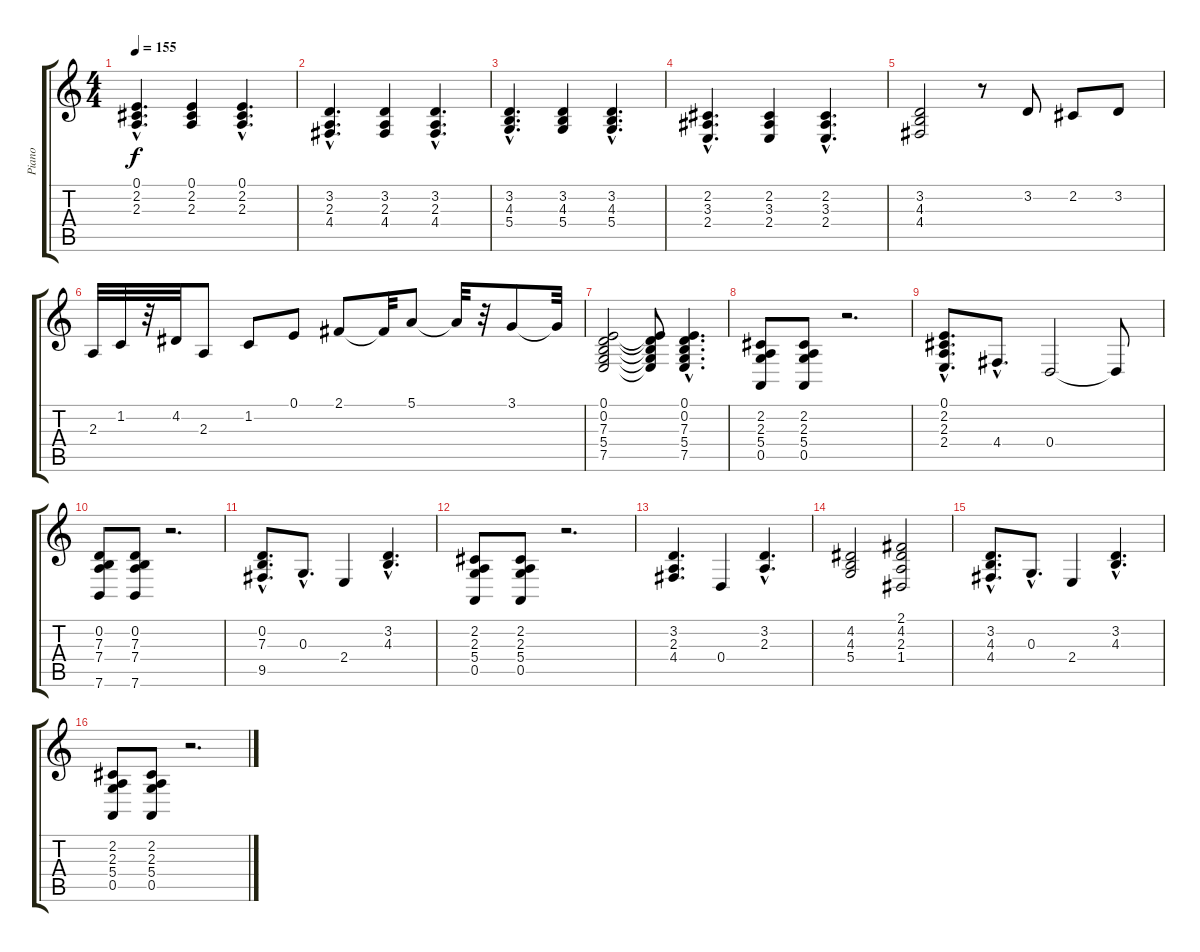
\track ("Piano" "Piano") {instrument acousticgrandpiano}
\staff {score tabs}
\tuning (E4 B3 G3 D3 A2 E2) {hide}
\ts (4 4)
\tempo 155
\clef g2
\ks c
(0.1{hac} 2.2{hac} 2.3{hac}).4{d dy f} (0.1 2.2 2.3).4 (0.1{hac} 2.2{hac} 2.3{hac}).4{d} |
(3.2{hac} 2.3{hac} 4.4{hac}).4{d} (3.2 2.3 4.4).4 (3.2{hac} 2.3{hac} 4.4{hac}).4{d} |
(3.2{hac} 4.3{hac} 5.4{hac}).4{d} (3.2 4.3 5.4).4 (3.2{hac} 4.3{hac} 5.4{hac}).4{d} |
(2.2{hac} 3.3{hac} 2.4{hac}).4{d} (2.2 3.3 2.4).4 (2.2{hac} 3.3{hac} 2.4{hac}).4{d} |
(3.2 4.3 4.4).2 r.8 3.2.8 2.2.8 3.2.8 |
2.3.32 1.2.32 r.32 4.2.32 2.3.8 1.2.8 0.1.8 2.1.8 2.1{t}.32 5.1.8 5.1{t}.32 r.32 3.1.8 3.1{t}.32 |
(0.1 0.2 7.3 5.4 7.5).2 (0.1{t} 0.2{t} 7.3{t} 5.4{t} 7.5{t}).8 (0.1{hac} 0.2{hac} 7.3{hac} 5.4{hac} 7.5{hac}).4{d} |
(2.2 2.3 5.4 0.5).8 (2.2 2.3 5.4 0.5).8 r.2{d} |
(0.1 2.2 2.3 2.4{hac}).8{d} 4.4{hac}.8{d} 0.4.2 0.4{t}.8 |
(0.2 7.3 7.4 7.6).8 (0.2 7.3 7.4 7.6).8 r.2{d} |
(0.2 7.3 9.5{hac}).8{d} 0.3{hac}.8{d} 2.4.4 (3.2{hac} 4.3{hac}).4{d} |
(2.2 2.3 5.4 0.5).8 (2.2 2.3 5.4 0.5).8 r.2{d} |
(3.2 2.3 4.4).4{d} 0.4.4 (3.2{hac} 2.3{hac}).4{d} |
(4.2 4.3 5.4).2 (2.1 4.2 2.3 1.4).2 |
(3.2 4.3 4.4{hac}).8{d} 0.3{hac}.8{d} 2.4.4 (3.2{hac} 4.3{hac}).4{d} |
(2.2 2.3 5.4 0.5).8 (2.2 2.3 5.4 0.5).8 r.2{d}
